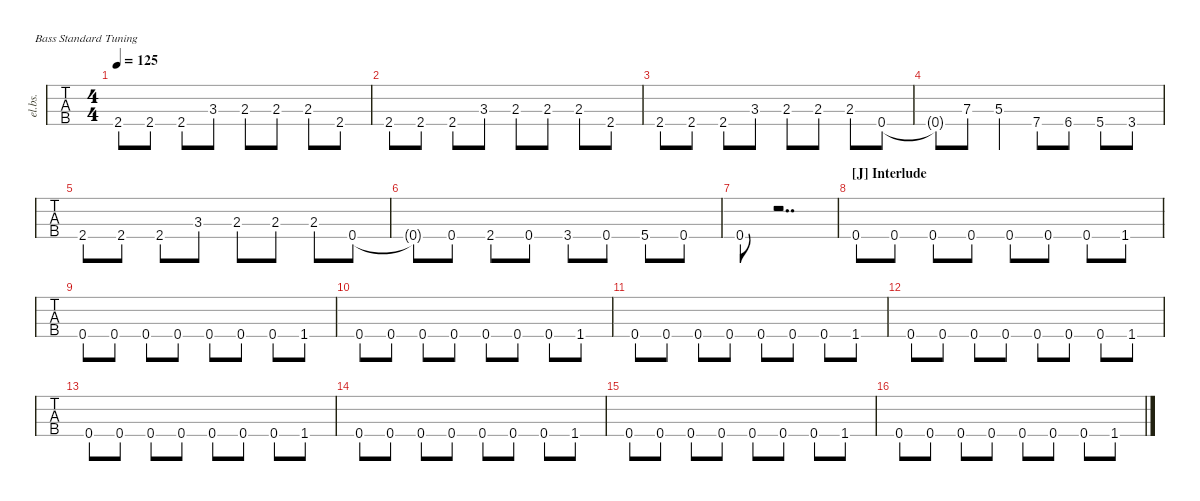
\defaultSystemsLayout 4
\hideDynamics
\bracketExtendMode nobrackets
\otherSystemsTrackNameOrientation horizontal
\track ("Bass" "el.bs.") {defaultSystemsLayout 4 multiBarRest instrument electricbassfinger}
\staff {tabs}
\tuning (G2 D2 A1 E1)
\ts (4 4)
\tempo 125
\clef f4
\ks c
2.4{acc #}.8{dy mf} 2.4{acc #}.8 2.4{acc #}.8 3.3.8 2.3.8 2.3.8 2.3.8 2.4{acc #}.8 |
2.4{acc #}.8 2.4{acc #}.8 2.4{acc #}.8 3.3.8 2.3.8 2.3.8 2.3.8 2.4{acc #}.8 |
2.4{acc #}.8 2.4{acc #}.8 2.4{acc #}.8 3.3.8 2.3.8 2.3.8 2.3.8 0.4.8 |
0.4{t}.8 7.3.8 5.3.4 7.4.8 6.4{acc #}.8 5.4.8 3.4.8 |
2.4{acc #}.8 2.4{acc #}.8 2.4{acc #}.8 3.3.8 2.3.8 2.3.8 2.3.8 0.4.8 |
0.4{t}.8 0.4.8 2.4{acc #}.8 0.4.8 3.4.8 0.4.8 5.4.8 0.4.8 |
0.4{ac}.8 r.2{dd} |
\section ("J" "Interlude")
0.4.8 0.4.8 0.4.8 0.4.8 0.4.8 0.4.8 0.4.8 1.4.8 |
0.4.8 0.4.8 0.4.8 0.4.8 0.4.8 0.4.8 0.4.8 1.4.8 |
0.4.8 0.4.8 0.4.8 0.4.8 0.4.8 0.4.8 0.4.8 1.4.8 |
0.4.8 0.4.8 0.4.8 0.4.8 0.4.8 0.4.8 0.4.8 1.4.8 |
0.4.8 0.4.8 0.4.8 0.4.8 0.4.8 0.4.8 0.4.8 1.4.8 |
0.4.8 0.4.8 0.4.8 0.4.8 0.4.8 0.4.8 0.4.8 1.4.8 |
0.4.8 0.4.8 0.4.8 0.4.8 0.4.8 0.4.8 0.4.8 1.4.8 |
0.4.8 0.4.8 0.4.8 0.4.8 0.4.8 0.4.8 0.4.8 1.4.8 |
0.4.8 0.4.8 0.4.8 0.4.8 0.4.8 0.4.8 0.4.8 1.4.8
